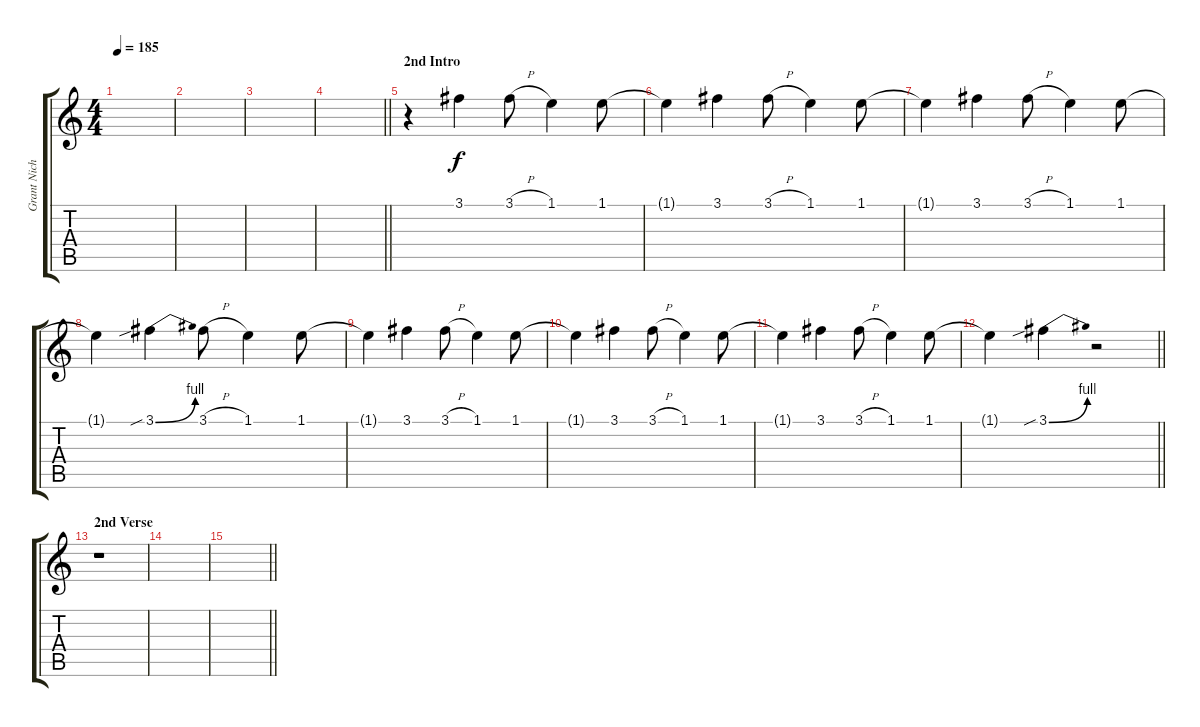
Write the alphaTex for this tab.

\track ("Grant Nicholas(Lead Guitar)" "Grant Nich") {instrument distortionguitar}
\staff {score tabs}
\tuning (Eb4 Bb3 Gb3 Db3 Ab2 Eb2) {hide}
\ts (4 4)
\tempo 185
\clef g2
\ks c
|
|
|
\barLineRight lightlight
|
\section ("" "2nd Intro")
r.4 3.1.4 3.1{h}.8 1.1.4 1.1.8 |
1.1{t}.4 3.1.4 3.1{h}.8 1.1.4 1.1.8 |
1.1{t}.4 3.1.4 3.1{h}.8 1.1.4 1.1.8 |
1.1{t}.4 3.1{be (bend 0 0 60 4) sib}.4 3.1{h}.8 1.1.4 1.1.8 |
1.1{t}.4 3.1.4 3.1{h}.8 1.1.4 1.1.8 |
1.1{t}.4 3.1.4 3.1{h}.8 1.1.4 1.1.8 |
1.1{t}.4 3.1.4 3.1{h}.8 1.1.4 1.1.8 |
\barLineRight lightlight
1.1{t}.4 3.1{be (bend 0 0 60 4) sib}.4 r.2 |
\section ("" "2nd Verse")
r.1 |
|
\barLineRight lightlight
